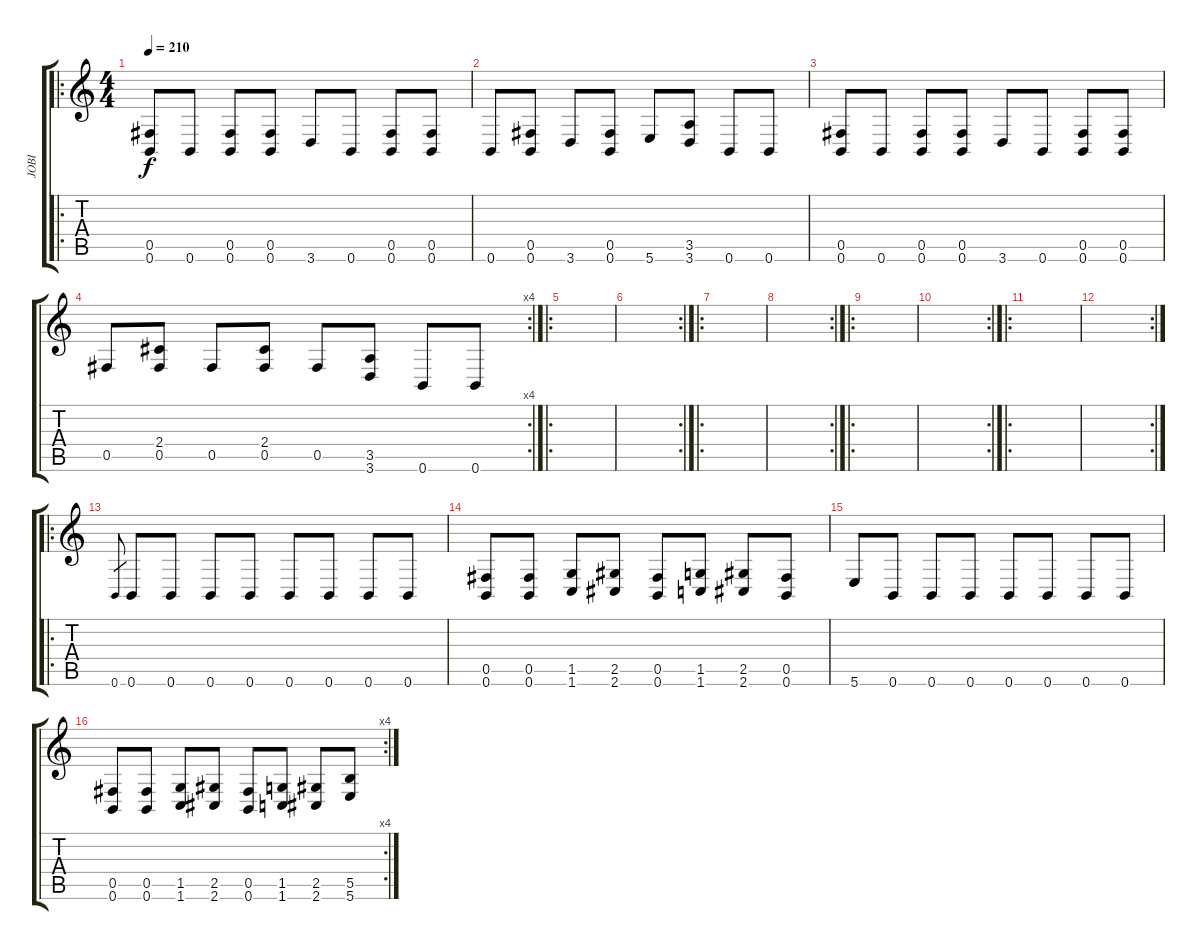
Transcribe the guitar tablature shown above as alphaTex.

\track ("JOBI" "JOBI") {instrument distortionguitar}
\staff {score tabs}
\tuning (Db4 Ab3 E3 B2 Gb2 B1) {hide}
\ro
\ts (4 4)
\tempo 210
\clef g2
\ks c
(0.5 0.6).8{dy f instrument distortionguitar} 0.6.8 (0.5 0.6).8 (0.5 0.6).8 3.6.8 0.6.8 (0.5 0.6).8 (0.5 0.6).8 |
0.6.8 (0.5 0.6).8 3.6.8 (0.5 0.6).8 5.6.8 (3.5 3.6).8 0.6.8 0.6.8 |
(0.5 0.6).8 0.6.8 (0.5 0.6).8 (0.5 0.6).8 3.6.8 0.6.8 (0.5 0.6).8 (0.5 0.6).8 |
\rc 4
0.5.8 (2.4 0.5).8 0.5.8 (2.4 0.5).8 0.5.8 (3.5 3.6).8 0.6.8 0.6.8 |
\ro
|
\rc 2
|
\ro
|
\rc 2
|
\ro
|
\rc 2
|
\ro
|
\rc 2
|
\ro
0.6.8{gr} 0.6.8 0.6.8 0.6.8 0.6.8 0.6.8 0.6.8 0.6.8 0.6.8 |
(0.5 0.6).8 (0.5 0.6).8 (1.5 1.6).8 (2.5 2.6).8 (0.5 0.6).8 (1.5 1.6).8 (2.5 2.6).8 (0.5 0.6).8 |
5.6.8 0.6.8 0.6.8 0.6.8 0.6.8 0.6.8 0.6.8 0.6.8 |
\rc 4
(0.5 0.6).8 (0.5 0.6).8 (1.5 1.6).8 (2.5 2.6).8 (0.5 0.6).8 (1.5 1.6).8 (2.5 2.6).8 (5.5 5.6).8
